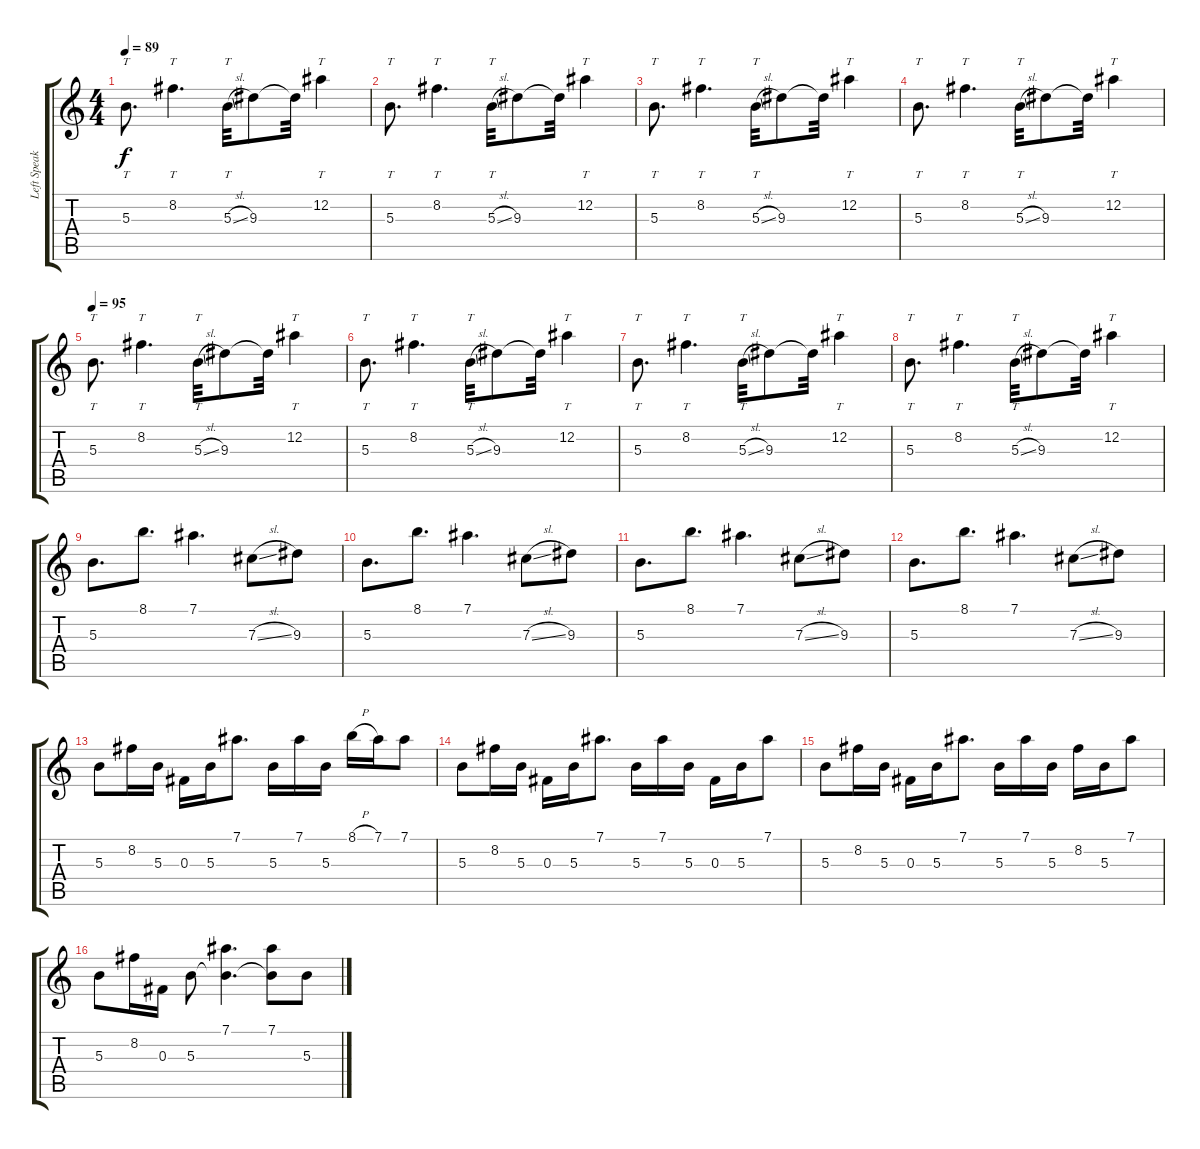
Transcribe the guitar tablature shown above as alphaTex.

\track ("Left Speaker 1" "Left Speak") {instrument distortionguitar}
\staff {score tabs}
\tuning (Eb4 Bb3 Gb3 Db3 Ab2 Eb2) {hide}
\ts (4 4)
\tempo 89
\clef g2
\ks c
5.3.8{tt d dy f} 8.2.4{tt d} 5.3{sl}.32{tt} 9.3.8 9.3{t}.32 12.2.4{tt} |
5.3.8{tt d} 8.2.4{tt d} 5.3{sl}.32{tt} 9.3.8 9.3{t}.32 12.2.4{tt} |
5.3.8{tt d} 8.2.4{tt d} 5.3{sl}.32{tt} 9.3.8 9.3{t}.32 12.2.4{tt} |
5.3.8{tt d} 8.2.4{tt d} 5.3{sl}.32{tt} 9.3.8 9.3{t}.32 12.2.4{tt} |
\tempo 95
5.3.8{tt d} 8.2.4{tt d} 5.3{sl}.32{tt} 9.3.8 9.3{t}.32 12.2.4{tt} |
5.3.8{tt d} 8.2.4{tt d} 5.3{sl}.32{tt} 9.3.8 9.3{t}.32 12.2.4{tt} |
5.3.8{tt d} 8.2.4{tt d} 5.3{sl}.32{tt} 9.3.8 9.3{t}.32 12.2.4{tt} |
5.3.8{tt d} 8.2.4{tt d} 5.3{sl}.32{tt} 9.3.8 9.3{t}.32 12.2.4{tt} |
5.3.8{d} 8.1.8{d} 7.1.4{d} 7.3{sl}.8 9.3.8 |
5.3.8{d} 8.1.8{d} 7.1.4{d} 7.3{sl}.8 9.3.8 |
5.3.8{d} 8.1.8{d} 7.1.4{d} 7.3{sl}.8 9.3.8 |
5.3.8{d} 8.1.8{d} 7.1.4{d} 7.3{sl}.8 9.3.8 |
5.3.8 8.2.16 5.3.16 0.3.16 5.3.16 7.1.8{d} 5.3.16 7.1.16 5.3.16 8.1{h}.16 7.1.16 7.1.8 |
5.3.8 8.2.16 5.3.16 0.3.16 5.3.16 7.1.8{d} 5.3.16 7.1.16 5.3.16 0.3.16 5.3.16 7.1.8 |
5.3.8 8.2.16 5.3.16 0.3.16 5.3.16 7.1.8{d} 5.3.16 7.1.16 5.3.16 8.2.16 5.3.16 7.1.8 |
5.3.8 8.2.16 0.3.16 5.3.8 (7.1 5.3{t}).4{d} (7.1 5.3{t}).8 5.3.8
